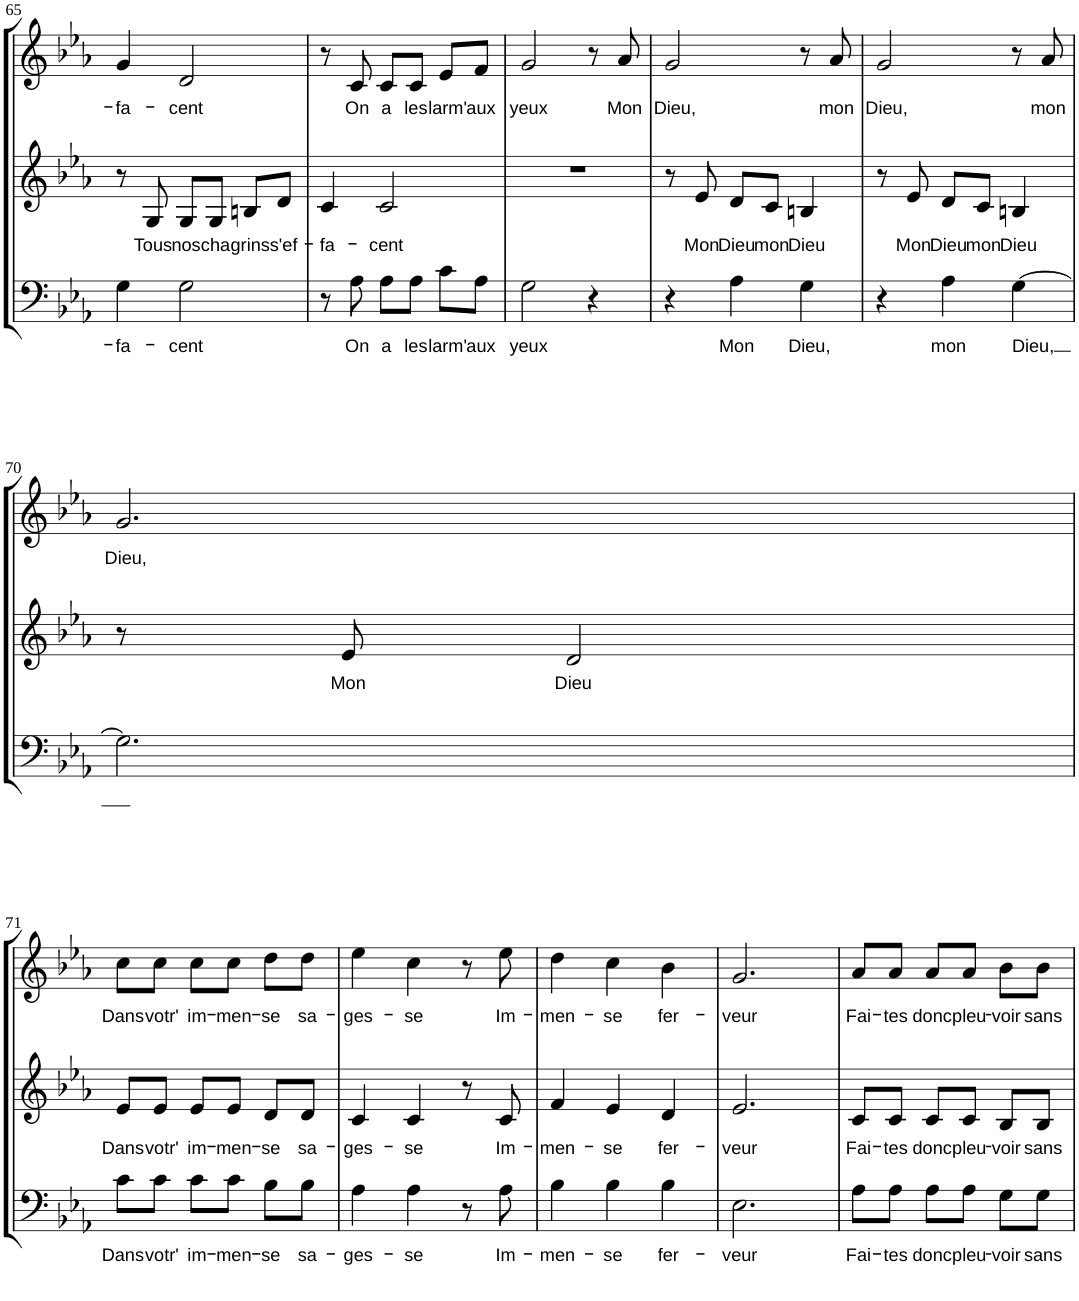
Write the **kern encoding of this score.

**kern	**text	**kern	**text	**kern	**text
*part3	*part3	*part2	*part2	*part1	*part1
*staff3	*staff3	*staff2	*staff2	*staff1	*staff1
*I"B.	*	*I"A.	*	*I"S.	*
!!LO:PB:g=z
*clefF4	*	*clefG2	*	*clefG2	*
*Trd12c21	*	*	*	*	*
*k[b-e-a-]	*	*k[b-e-a-]	*	*k[b-e-a-]	*
*c:	*	*c:	*	*c:	*
*M3/4	*	*M3/4	*	*M3/4	*
=65	=65	=65	=65	=65	=65
!	!LO:LY:b	!	!	!	!LO:LY:b
4G\	-fa-	8r	.	4g/	-fa-
!	!	!	!LO:LY:b	!	!
.	.	8G/	Tous	.	.
!	!LO:LY:b	!	!LO:LY:b	!	!LO:LY:b
2G\	-cent	8G/L	nos	2d/	-cent
!	!	!	!LO:LY:b	!	!
.	.	8G/J	cha-	.	.
!	!	!	!LO:LY:b	!	!
.	.	8Bn/L	-grins	.	.
!	!	!	!LO:LY:b	!	!
.	.	8d/J	s'ef-	.	.
=66	=66	=66	=66	=66	=66
!	!	!	!LO:LY:b	!	!
8r	.	4c/	-fa-	8r	.
!	!LO:LY:b	!	!	!	!LO:LY:b
8A-\	On	.	.	8c/	On
!	!LO:LY:b	!	!LO:LY:b	!	!LO:LY:b
8A-\L	a	2c/	-cent	8c/L	a
!	!LO:LY:b	!	!	!	!LO:LY:b
8A-\J	les	.	.	8c/J	les
!	!LO:LY:b	!	!	!	!LO:LY:b
8c\L	larm'	.	.	8e-/L	larm'
!	!LO:LY:b	!	!	!	!LO:LY:b
8A-\J	aux	.	.	8f/J	aux
=67	=67	=67	=67	=67	=67
!	!LO:LY:b	!	!	!	!LO:LY:b
2G\	yeux	2.r	.	2g/	yeux
4r	.	.	.	8r	.
!	!	!	!	!	!LO:LY:b
.	.	.	.	8a-/	Mon
=68	=68	=68	=68	=68	=68
!	!	!	!	!	!LO:LY:b
4r	.	8r	.	2g/	Dieu,
!	!	!	!LO:LY:b	!	!
.	.	8e-/	Mon	.	.
!	!LO:LY:b	!	!LO:LY:b	!	!
4A-\	Mon	8d/L	Dieu	.	.
!	!	!	!LO:LY:b	!	!
.	.	8c/J	mon	.	.
!	!LO:LY:b	!	!LO:LY:b	!	!
4G\	Dieu,	4Bn/	Dieu	8r	.
!	!	!	!	!	!LO:LY:b
.	.	.	.	8a-/	mon
=69	=69	=69	=69	=69	=69
!	!	!	!	!	!LO:LY:b
4r	.	8r	.	2g/	Dieu,
!	!	!	!LO:LY:b	!	!
.	.	8e-/	Mon	.	.
!	!LO:LY:b	!	!LO:LY:b	!	!
4A-\	mon	8d/L	Dieu	.	.
!	!	!	!LO:LY:b	!	!
.	.	8c/J	mon	.	.
!	!LO:LY:b	!	!LO:LY:b	!	!
[4G\	Dieu,	4Bn/	Dieu	8r	.
!	!	!	!	!	!LO:LY:b
.	.	.	.	8a-/	mon
!!LO:LB:g=z
=70	=70	=70	=70	=70	=70
!	!	!	!	!	!LO:LY:b
2.G\]	.	8r	.	2.g/	Dieu,
!	!	!	!LO:LY:b	!	!
.	.	8e-/	Mon	.	.
!	!	!	!LO:LY:b	!	!
.	.	2d/	Dieu	.	.
!!LO:LB:g=z
=71	=71	=71	=71	=71	=71
!	!LO:LY:b	!	!LO:LY:b	!	!LO:LY:b
8c\L	Dans	8e-/L	Dans	8cc\L	Dans
!	!LO:LY:b	!	!LO:LY:b	!	!LO:LY:b
8c\J	votr'	8e-/J	votr'	8cc\J	votr'
!	!LO:LY:b	!	!LO:LY:b	!	!LO:LY:b
8c\L	im-	8e-/L	im-	8cc\L	im-
!	!LO:LY:b	!	!LO:LY:b	!	!LO:LY:b
8c\J	-men-	8e-/J	-men-	8cc\J	-men-
!	!LO:LY:b	!	!LO:LY:b	!	!LO:LY:b
8B-\L	-se	8d/L	-se	8dd\L	-se
!	!LO:LY:b	!	!LO:LY:b	!	!LO:LY:b
8B-\J	sa-	8d/J	sa-	8dd\J	sa-
=72	=72	=72	=72	=72	=72
!	!LO:LY:b	!	!LO:LY:b	!	!LO:LY:b
4A-\	-ges-	4c/	-ges-	4ee-\	-ges-
!	!LO:LY:b	!	!LO:LY:b	!	!LO:LY:b
4A-\	-se	4c/	-se	4cc\	-se
8r	.	8r	.	8r	.
!	!LO:LY:b	!	!LO:LY:b	!	!LO:LY:b
8A-\	Im-	8c/	Im-	8ee-\	Im-
=73	=73	=73	=73	=73	=73
!	!LO:LY:b	!	!LO:LY:b	!	!LO:LY:b
4B-\	-men-	4f/	-men-	4dd\	-men-
!	!LO:LY:b	!	!LO:LY:b	!	!LO:LY:b
4B-\	-se	4e-/	-se	4cc\	-se
!	!LO:LY:b	!	!LO:LY:b	!	!LO:LY:b
4B-\	fer-	4d/	fer-	4b-\	fer-
=74	=74	=74	=74	=74	=74
!	!LO:LY:b	!	!LO:LY:b	!	!LO:LY:b
2.E-\	-veur	2.e-/	-veur	2.g/	-veur
=75	=75	=75	=75	=75	=75
!	!LO:LY:b	!	!LO:LY:b	!	!LO:LY:b
8A-\L	Fai-	8c/L	Fai-	8a-/L	Fai-
!	!LO:LY:b	!	!LO:LY:b	!	!LO:LY:b
8A-\J	-tes	8c/J	-tes	8a-/J	-tes
!	!LO:LY:b	!	!LO:LY:b	!	!LO:LY:b
8A-\L	donc	8c/L	donc	8a-/L	donc
!	!LO:LY:b	!	!LO:LY:b	!	!LO:LY:b
8A-\J	pleu-	8c/J	pleu-	8a-/J	pleu-
!	!LO:LY:b	!	!LO:LY:b	!	!LO:LY:b
8G\L	-voir	8B-/L	-voir	8b-\L	-voir
!	!LO:LY:b	!	!LO:LY:b	!	!LO:LY:b
8G\J	sans	8B-/J	sans	8b-\J	sans
=	=	=	=	=	=
*-	*-	*-	*-	*-	*-
